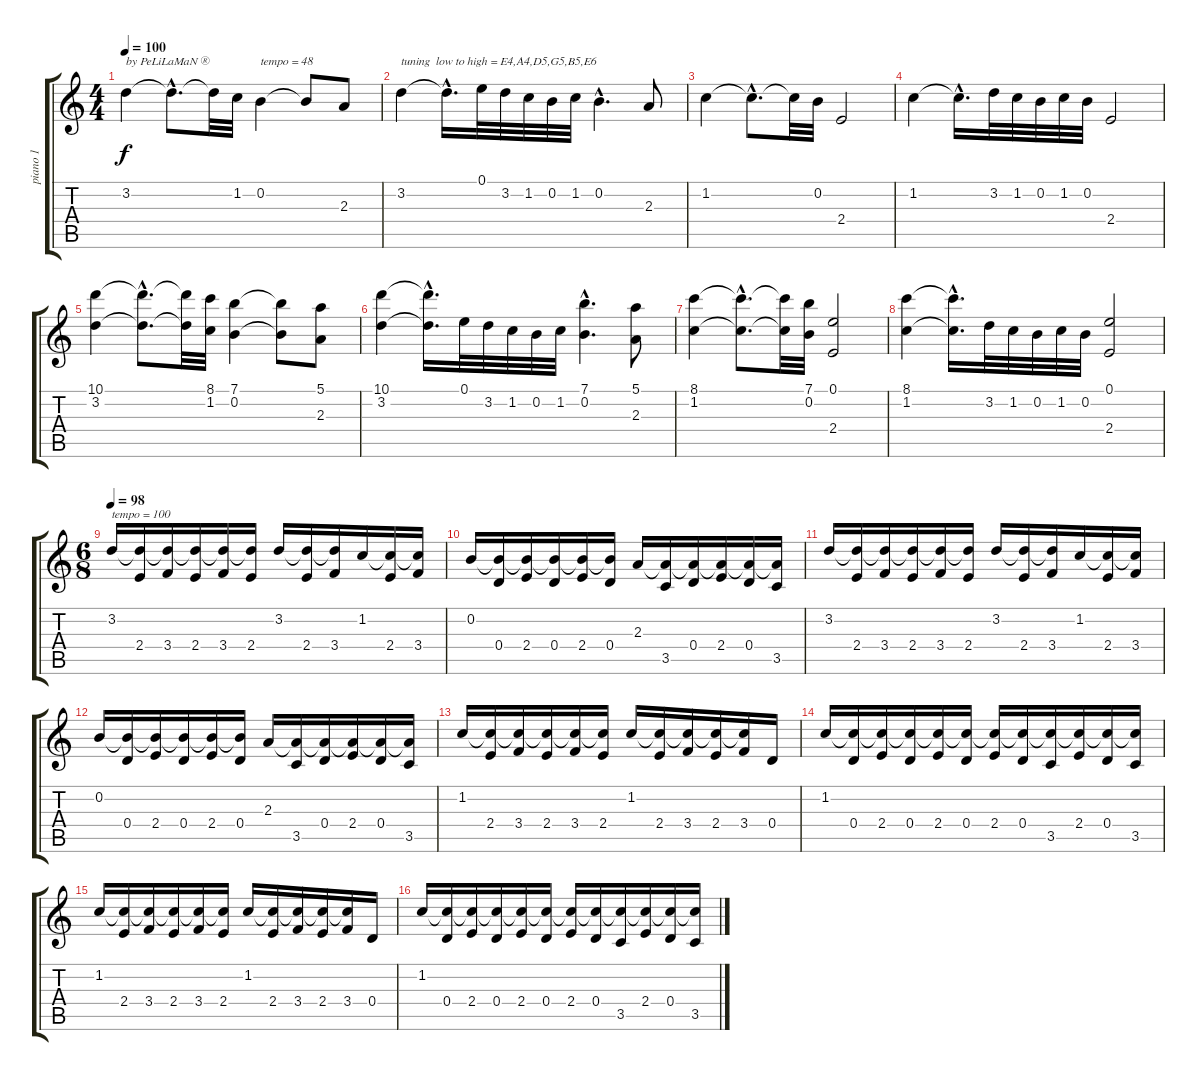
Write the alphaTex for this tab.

\track ("piano 1" "piano 1") {instrument acousticgrandpiano}
\staff {score tabs}
\tuning (E5 B4 G4 D4 A3 E3) {hide}
\ts (4 4)
\tempo 100
\tempo 48
\tempo 100
\clef g2
\ks c
3.2.4{txt "by PeLiLaMaN ®" dy f instrument acousticgrandpiano} 3.2{hac t}.8{d} 3.2{t}.32 1.2.32 0.2.4{txt "tempo = 48"} 0.2{t}.8 2.3.8 |
3.2.4{txt "tuning  low to high = E4,A4,D5,G5,B5,E6"} 3.2{hac t}.16{d} 0.1.32 3.2.32 1.2.32 0.2.32 1.2.32 0.2{hac}.4{d} 2.3.8 |
1.2.4 1.2{hac t}.8{d} 1.2{t}.32 0.2.32 2.4.2 |
1.2.4 1.2{hac t}.16{d} 3.2.32 1.2.32 0.2.32 1.2.32 0.2.32 2.4.2 |
(10.1 3.2).4 (10.1{hac t} 3.2{hac t}).8{d} (10.1{t} 3.2{t}).32 (8.1 1.2).32 (7.1 0.2).4 (7.1{t} 0.2{t}).8 (5.1 2.3).8 |
(10.1 3.2).4 (10.1{hac t} 3.2{hac t}).16{d} 0.1.32 3.2.32 1.2.32 0.2.32 1.2.32 (7.1{hac} 0.2{hac}).4{d} (5.1 2.3).8 |
(8.1 1.2).4 (8.1{hac t} 1.2{hac t}).8{d} (8.1{t} 1.2{t}).32 (7.1 0.2).32 (0.1 2.4).2 |
(8.1 1.2).4 (8.1{hac t} 1.2{hac t}).16{d} 3.2.32 1.2.32 0.2.32 1.2.32 0.2.32 (0.1 2.4).2 |
\ts (6 8)
\tempo 98
3.2.16{txt "tempo = 100"} (3.2{t} 2.4).16 (3.2{t} 3.4).16 (3.2{t} 2.4).16 (3.2{t} 3.4).16 (3.2{t} 2.4).16 3.2.16 (3.2{t} 2.4).16 (3.2{t} 3.4).16 1.2.16 (1.2{t} 2.4).16 (1.2{t} 3.4).16 |
0.2.16 (0.2{t} 0.4).16 (0.2{t} 2.4).16 (0.2{t} 0.4).16 (0.2{t} 2.4).16 (0.2{t} 0.4).16 2.3.16 (2.3{t} 3.5).16 (2.3{t} 0.4).16 (2.3{t} 2.4).16 (2.3{t} 0.4).16 (2.3{t} 3.5).16 |
3.2.16 (3.2{t} 2.4).16 (3.2{t} 3.4).16 (3.2{t} 2.4).16 (3.2{t} 3.4).16 (3.2{t} 2.4).16 3.2.16 (3.2{t} 2.4).16 (3.2{t} 3.4).16 1.2.16 (1.2{t} 2.4).16 (1.2{t} 3.4).16 |
0.2.16 (0.2{t} 0.4).16 (0.2{t} 2.4).16 (0.2{t} 0.4).16 (0.2{t} 2.4).16 (0.2{t} 0.4).16 2.3.16 (2.3{t} 3.5).16 (2.3{t} 0.4).16 (2.3{t} 2.4).16 (2.3{t} 0.4).16 (2.3{t} 3.5).16 |
1.2.16 (1.2{t} 2.4).16 (1.2{t} 3.4).16 (1.2{t} 2.4).16 (1.2{t} 3.4).16 (1.2{t} 2.4).16 1.2.16 (1.2{t} 2.4).16 (1.2{t} 3.4).16 (1.2{t} 2.4).16 (1.2{t} 3.4).16 0.4.16 |
1.2.16 (1.2{t} 0.4).16 (1.2{t} 2.4).16 (1.2{t} 0.4).16 (1.2{t} 2.4).16 (1.2{t} 0.4).16 (1.2{t} 2.4).16 (1.2{t} 0.4).16 (1.2{t} 3.5).16 (1.2{t} 2.4).16 (1.2{t} 0.4).16 (1.2{t} 3.5).16 |
1.2.16 (1.2{t} 2.4).16 (1.2{t} 3.4).16 (1.2{t} 2.4).16 (1.2{t} 3.4).16 (1.2{t} 2.4).16 1.2.16 (1.2{t} 2.4).16 (1.2{t} 3.4).16 (1.2{t} 2.4).16 (1.2{t} 3.4).16 0.4.16 |
1.2.16 (1.2{t} 0.4).16 (1.2{t} 2.4).16 (1.2{t} 0.4).16 (1.2{t} 2.4).16 (1.2{t} 0.4).16 (1.2{t} 2.4).16 (1.2{t} 0.4).16 (1.2{t} 3.5).16 (1.2{t} 2.4).16 (1.2{t} 0.4).16 (1.2{t} 3.5).16
